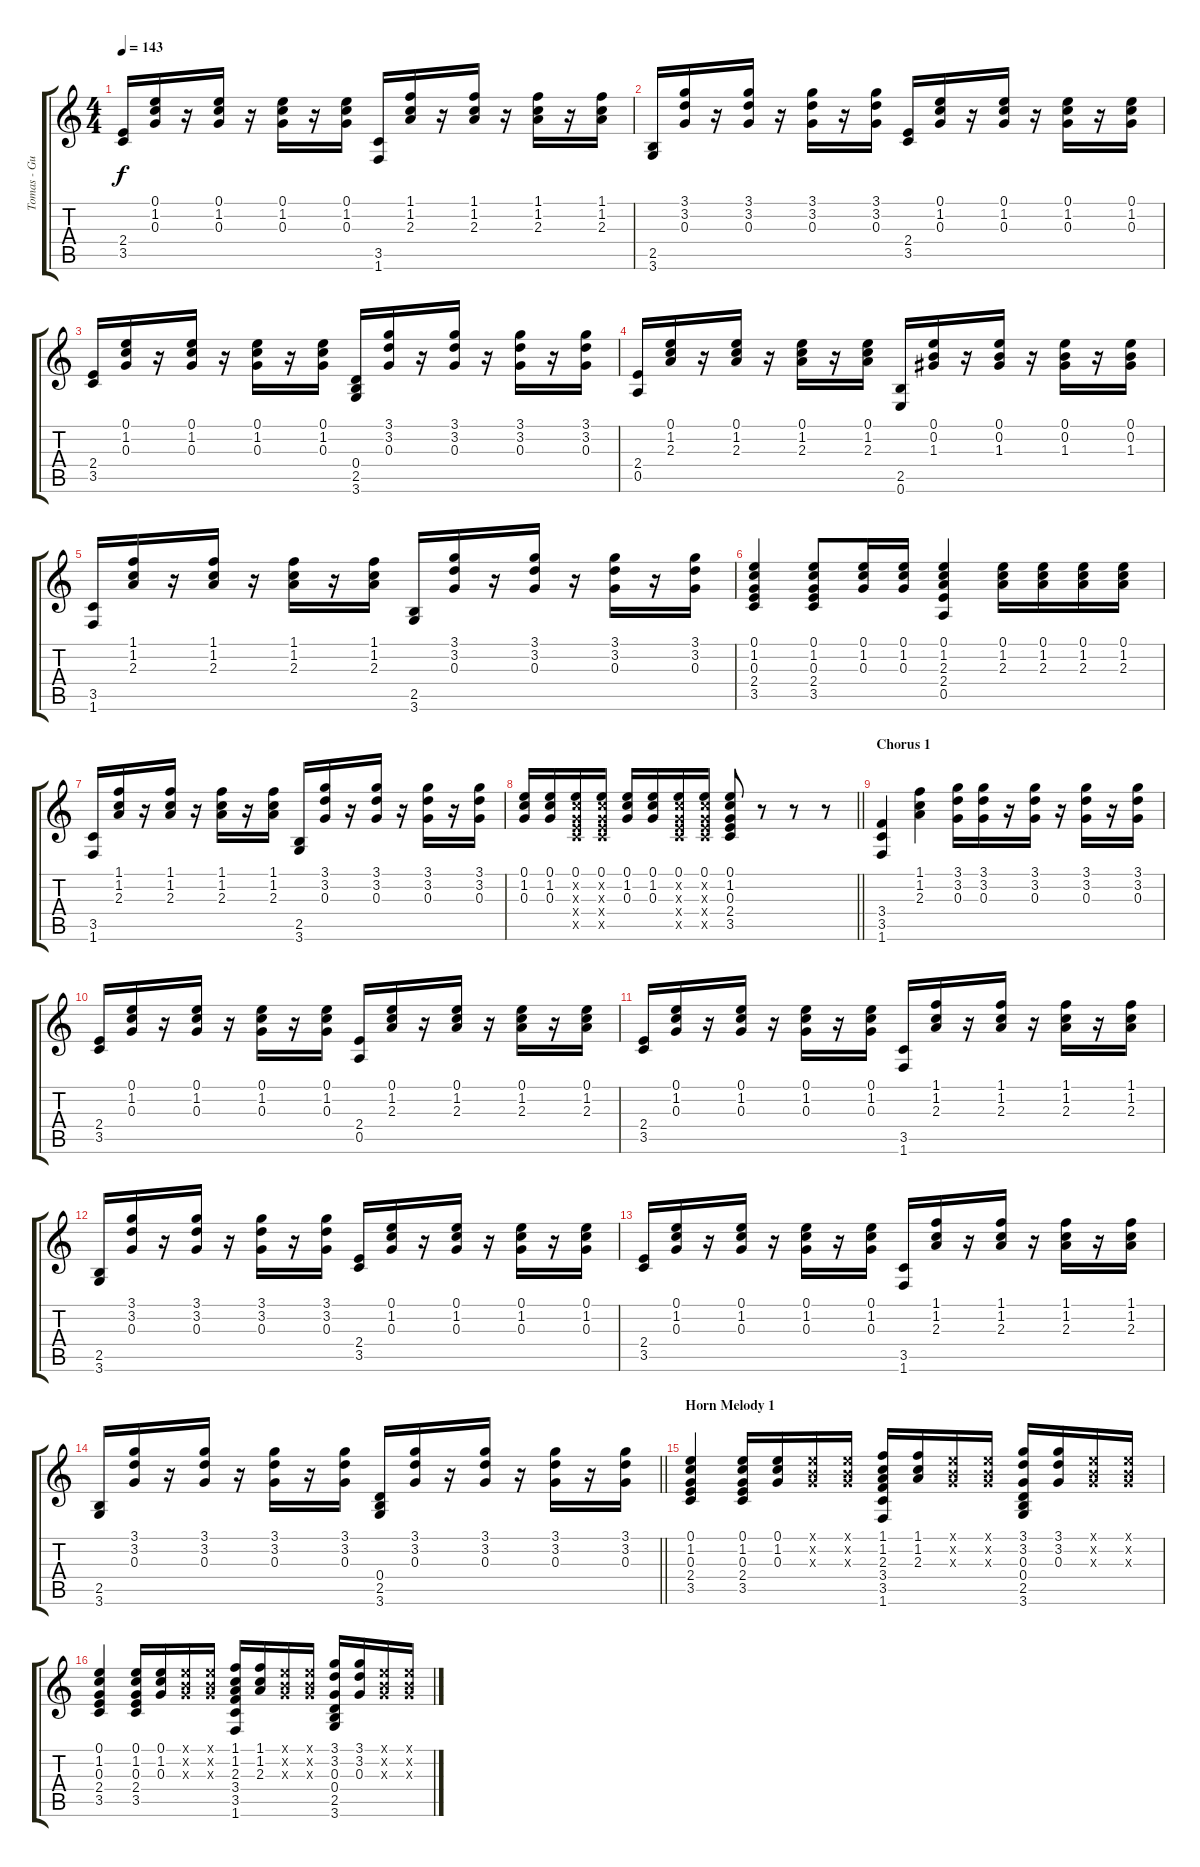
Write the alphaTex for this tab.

\track ("Tomas - Guitar" "Tomas - Gu") {instrument electricguitarclean}
\staff {score tabs}
\tuning (E4 B3 G3 D3 A2 E2) {hide}
\ts (4 4)
\tempo 143
\clef g2
\ks c
(2.4 3.5).16{dy f} (0.1 1.2 0.3).16 r.16 (0.1 1.2 0.3).16 r.16 (0.1 1.2 0.3).16 r.16 (0.1 1.2 0.3).16 (3.5 1.6).16 (1.1 1.2 2.3).16 r.16 (1.1 1.2 2.3).16 r.16 (1.1 1.2 2.3).16 r.16 (1.1 1.2 2.3).16 |
(2.5 3.6).16 (3.1 3.2 0.3).16 r.16 (3.1 3.2 0.3).16 r.16 (3.1 3.2 0.3).16 r.16 (3.1 3.2 0.3).16 (2.4 3.5).16 (0.1 1.2 0.3).16 r.16 (0.1 1.2 0.3).16 r.16 (0.1 1.2 0.3).16 r.16 (0.1 1.2 0.3).16 |
(2.4 3.5).16 (0.1 1.2 0.3).16 r.16 (0.1 1.2 0.3).16 r.16 (0.1 1.2 0.3).16 r.16 (0.1 1.2 0.3).16 (0.4 2.5 3.6).16 (3.1 3.2 0.3).16 r.16 (3.1 3.2 0.3).16 r.16 (3.1 3.2 0.3).16 r.16 (3.1 3.2 0.3).16 |
(2.4 0.5).16 (0.1 1.2 2.3).16 r.16 (0.1 1.2 2.3).16 r.16 (0.1 1.2 2.3).16 r.16 (0.1 1.2 2.3).16 (2.5 0.6).16 (0.1 0.2 1.3).16 r.16 (0.1 0.2 1.3).16 r.16 (0.1 0.2 1.3).16 r.16 (0.1 0.2 1.3).16 |
(3.5 1.6).16 (1.1 1.2 2.3).16 r.16 (1.1 1.2 2.3).16 r.16 (1.1 1.2 2.3).16 r.16 (1.1 1.2 2.3).16 (2.5 3.6).16 (3.1 3.2 0.3).16 r.16 (3.1 3.2 0.3).16 r.16 (3.1 3.2 0.3).16 r.16 (3.1 3.2 0.3).16 |
(0.1 1.2 0.3 2.4 3.5).4 (0.1 1.2 0.3 2.4 3.5).8 (0.1 1.2 0.3).16 (0.1 1.2 0.3).16 (0.1 1.2 2.3 2.4 0.5).4 (0.1 1.2 2.3).16 (0.1 1.2 2.3).16 (0.1 1.2 2.3).16 (0.1 1.2 2.3).16 |
(3.5 1.6).16 (1.1 1.2 2.3).16 r.16 (1.1 1.2 2.3).16 r.16 (1.1 1.2 2.3).16 r.16 (1.1 1.2 2.3).16 (2.5 3.6).16 (3.1 3.2 0.3).16 r.16 (3.1 3.2 0.3).16 r.16 (3.1 3.2 0.3).16 r.16 (3.1 3.2 0.3).16 |
\barLineRight lightlight
(0.1 1.2 0.3).16 (0.1 1.2 0.3).16 (0.1 1.2{x} 0.3{x} 2.4{x} 3.5{x}).16 (0.1 1.2{x} 0.3{x} 2.4{x} 3.5{x}).16 (0.1 1.2 0.3).16 (0.1 1.2 0.3).16 (0.1 1.2{x} 0.3{x} 2.4{x} 3.5{x}).16 (0.1 1.2{x} 0.3{x} 2.4{x} 3.5{x}).16 (0.1 1.2 0.3 2.4 3.5).8 r.8 r.8 r.8 |
\section ("" "Chorus 1")
(3.4 3.5 1.6).4 (1.1 1.2 2.3).4 (3.1 3.2 0.3).16 (3.1 3.2 0.3).16 r.16 (3.1 3.2 0.3).16 r.16 (3.1 3.2 0.3).16 r.16 (3.1 3.2 0.3).16 |
(2.4 3.5).16 (0.1 1.2 0.3).16 r.16 (0.1 1.2 0.3).16 r.16 (0.1 1.2 0.3).16 r.16 (0.1 1.2 0.3).16 (2.4 0.5).16 (0.1 1.2 2.3).16 r.16 (0.1 1.2 2.3).16 r.16 (0.1 1.2 2.3).16 r.16 (0.1 1.2 2.3).16 |
(2.4 3.5).16 (0.1 1.2 0.3).16 r.16 (0.1 1.2 0.3).16 r.16 (0.1 1.2 0.3).16 r.16 (0.1 1.2 0.3).16 (3.5 1.6).16 (1.1 1.2 2.3).16 r.16 (1.1 1.2 2.3).16 r.16 (1.1 1.2 2.3).16 r.16 (1.1 1.2 2.3).16 |
(2.5 3.6).16 (3.1 3.2 0.3).16 r.16 (3.1 3.2 0.3).16 r.16 (3.1 3.2 0.3).16 r.16 (3.1 3.2 0.3).16 (2.4 3.5).16 (0.1 1.2 0.3).16 r.16 (0.1 1.2 0.3).16 r.16 (0.1 1.2 0.3).16 r.16 (0.1 1.2 0.3).16 |
(2.4 3.5).16 (0.1 1.2 0.3).16 r.16 (0.1 1.2 0.3).16 r.16 (0.1 1.2 0.3).16 r.16 (0.1 1.2 0.3).16 (3.5 1.6).16 (1.1 1.2 2.3).16 r.16 (1.1 1.2 2.3).16 r.16 (1.1 1.2 2.3).16 r.16 (1.1 1.2 2.3).16 |
\barLineRight lightlight
(2.5 3.6).16 (3.1 3.2 0.3).16 r.16 (3.1 3.2 0.3).16 r.16 (3.1 3.2 0.3).16 r.16 (3.1 3.2 0.3).16 (0.4 2.5 3.6).16 (3.1 3.2 0.3).16 r.16 (3.1 3.2 0.3).16 r.16 (3.1 3.2 0.3).16 r.16 (3.1 3.2 0.3).16 |
\section ("" "Horn Melody 1")
(0.1 1.2 0.3 2.4 3.5).4 (0.1 1.2 0.3 2.4 3.5).16 (0.1 1.2 0.3).16 (0.1{x} 0.2{x} 0.3{x}).16 (0.1{x} 0.2{x} 0.3{x}).16 (1.1 1.2 2.3 3.4 3.5 1.6).16 (1.1 1.2 2.3).16 (0.1{x} 0.2{x} 0.3{x}).16 (0.1{x} 0.2{x} 0.3{x}).16 (3.1 3.2 0.3 0.4 2.5 3.6).16 (3.1 3.2 0.3).16 (0.1{x} 0.2{x} 0.3{x}).16 (0.1{x} 0.2{x} 0.3{x}).16 |
(0.1 1.2 0.3 2.4 3.5).4 (0.1 1.2 0.3 2.4 3.5).16 (0.1 1.2 0.3).16 (0.1{x} 0.2{x} 0.3{x}).16 (0.1{x} 0.2{x} 0.3{x}).16 (1.1 1.2 2.3 3.4 3.5 1.6).16 (1.1 1.2 2.3).16 (0.1{x} 0.2{x} 0.3{x}).16 (0.1{x} 0.2{x} 0.3{x}).16 (3.1 3.2 0.3 0.4 2.5 3.6).16 (3.1 3.2 0.3).16 (0.1{x} 0.2{x} 0.3{x}).16 (0.1{x} 0.2{x} 0.3{x}).16
